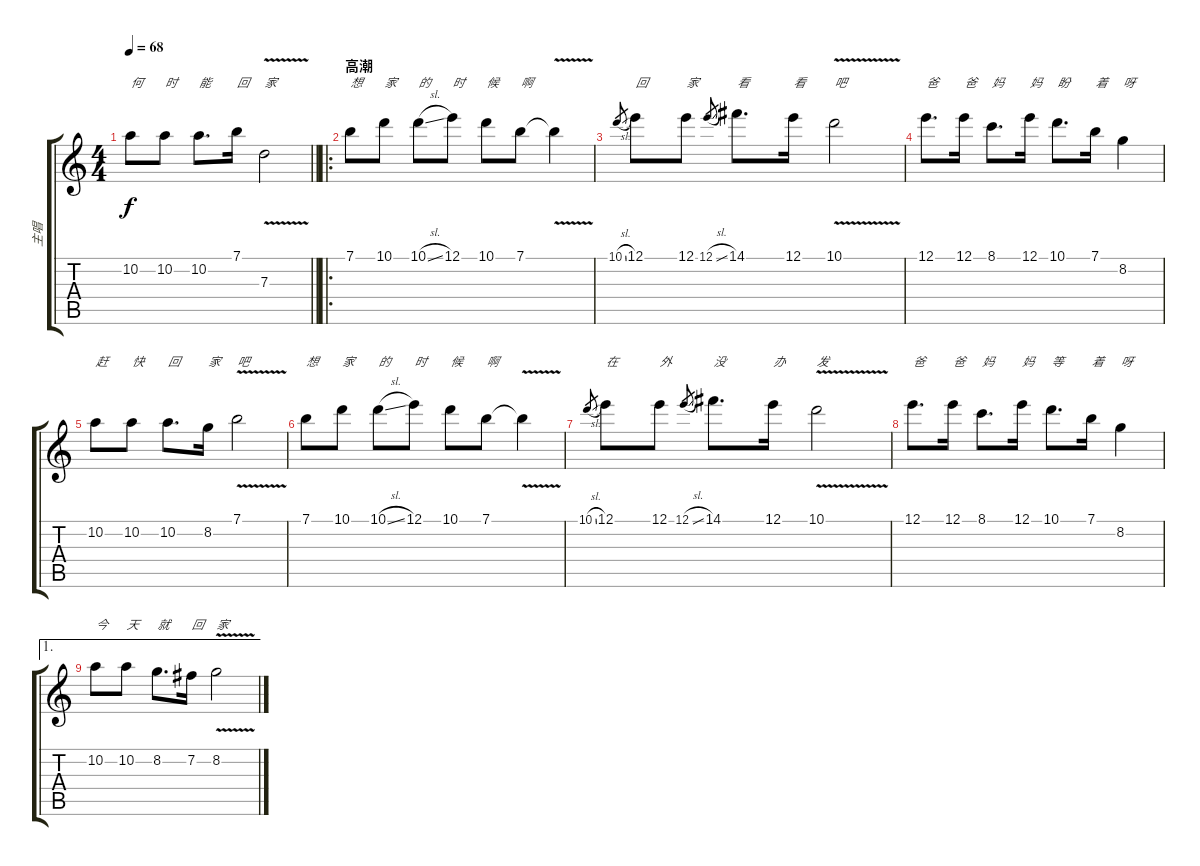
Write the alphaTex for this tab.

\track ("主唱" "主唱") {instrument acousticguitarsteel}
\staff {score tabs}
\tuning (E4 B3 G3 D3 A2 E2) {hide}
\ts (4 4)
\tempo 68
\clef g2
\barLineRight lightlight
\ks c
10.2.8{txt "何" dy f} 10.2.8{txt "时"} 10.2.8{d txt "能"} 7.1.16{txt "回"} 7.3{v}.2{txt "家"} |
\ro
\section ("" "高潮")
7.1.8{txt "想"} 10.1.8{txt "家"} 10.1{sl}.8{txt "的"} 12.1.8{txt "时"} 10.1.8{txt "候"} 7.1.8{txt "啊"} 7.1{v t}.4 |
10.1{sl}.8{gr} 12.1.8{txt "回"} 12.1.8{txt "家"} 12.1{sl}.8{gr} 14.1.8{d txt "看"} 12.1.16{txt "看"} 10.1{v}.2{txt "吧"} |
12.1.8{d txt "爸"} 12.1.16{txt "爸"} 8.1.8{d txt "妈"} 12.1.16{txt "妈"} 10.1.8{d txt "盼"} 7.1.16{txt "着"} 8.2.4{txt "呀"} |
10.2.8{txt "赶"} 10.2.8{txt "快"} 10.2.8{d txt "回"} 8.2.16{txt "家"} 7.1{v}.2{txt "吧"} |
7.1.8{txt "想"} 10.1.8{txt "家"} 10.1{sl}.8{txt "的"} 12.1.8{txt "时"} 10.1.8{txt "候"} 7.1.8{txt "啊"} 7.1{v t}.4 |
10.1{sl}.8{gr} 12.1.8{txt "在"} 12.1.8{txt "外"} 12.1{sl}.8{gr} 14.1.8{d txt "没"} 12.1.16{txt "办"} 10.1{v}.2{txt "发"} |
12.1.8{d txt "爸"} 12.1.16{txt "爸"} 8.1.8{d txt "妈"} 12.1.16{txt "妈"} 10.1.8{d txt "等"} 7.1.16{txt "着"} 8.2.4{txt "呀"} |
\ae 1
10.2.8{txt "今"} 10.2.8{txt "天"} 8.2.8{d txt "就"} 7.2.16{txt "回"} 8.2{v}.2{txt "家"}
